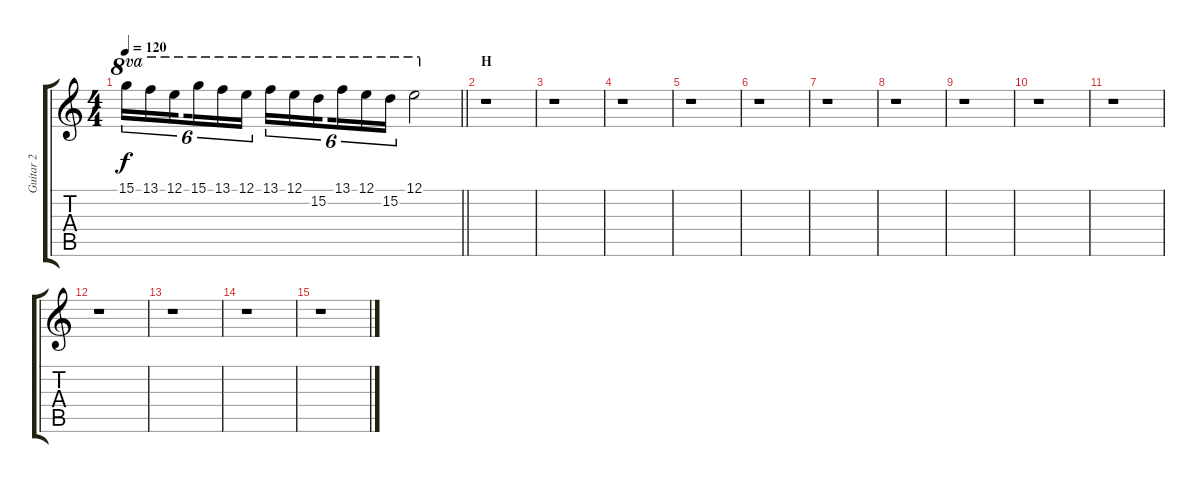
\track ("Guitar 2" "Guitar 2") {instrument distortionguitar}
\staff {score tabs}
\tuning (E4 B3 G3 D3 A2 E2) {hide}
\ts (4 4)
\tempo 120
\clef g2
\barLineRight lightlight
\ks aminor
15.1.16{tu (6 4) ot 8va dy f} 13.1.16{tu (6 4) ot 8va} 12.1.16{tu (6 4) ot 8va beam splitsecondary} 15.1.16{tu (6 4) ot 8va} 13.1.16{tu (6 4) ot 8va} 12.1.16{tu (6 4) ot 8va} 13.1.16{tu (6 4) ot 8va} 12.1.16{tu (6 4) ot 8va} 15.2.16{tu (6 4) ot 8va beam splitsecondary} 13.1.16{tu (6 4) ot 8va} 12.1.16{tu (6 4) ot 8va} 15.2.16{tu (6 4) ot 8va} 12.1.2{ot 8va} |
\section ("" "H")
r.1 |
r.1 |
r.1 |
r.1 |
r.1 |
r.1 |
r.1 |
r.1 |
r.1 |
r.1 |
r.1 |
r.1 |
r.1 |
r.1
